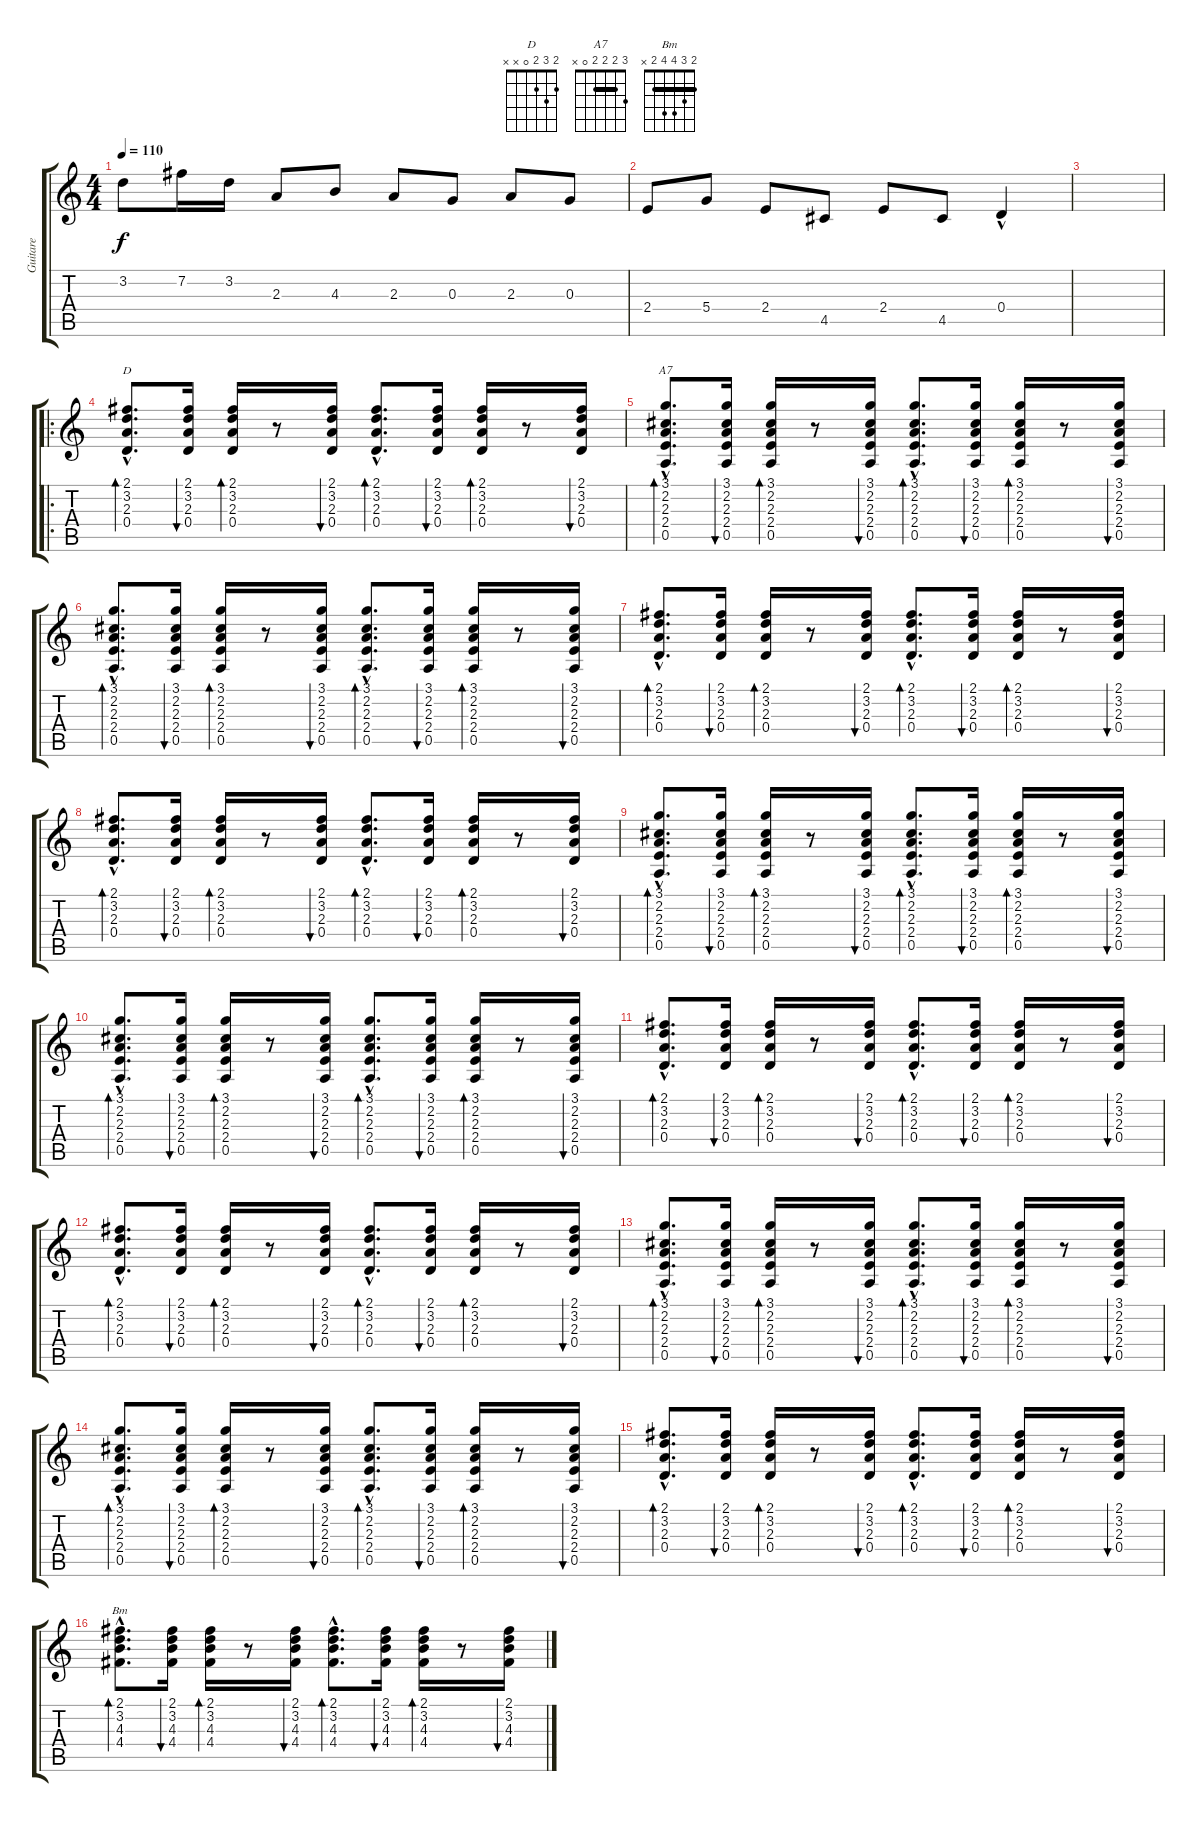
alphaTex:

\track ("Guitare" "Guitare") {instrument acousticguitarnylon}
\staff {score tabs}
\tuning (E4 B3 G3 D3 A2 E2) {hide}
\chord ("D" 2 3 2 0 x x)
\chord ("A7" 3 2 2 2 0 x) {barre 2}
\chord ("Bm" 2 3 4 4 2 x) {barre 2}
\ts (4 4)
\tempo 110
\clef g2
\ks c
3.2.8{dy f instrument acousticguitarnylon} 7.2.16 3.2.16 2.3.8 4.3.8 2.3.8 0.3.8 2.3.8 0.3.8 |
2.4.8 5.4.8 2.4.8 4.5.8 2.4.8 4.5.8 0.4{hac}.4 |
|
\ro
(2.1{hac} 3.2{hac} 2.3{hac} 0.4{hac}).8{d bd 120 ch "D"} (2.1 3.2 2.3 0.4).16{bu 30} (2.1 3.2 2.3 0.4).16{bd 120} r.8 (2.1 3.2 2.3 0.4).16{bu 120} (2.1{hac} 3.2{hac} 2.3{hac} 0.4{hac}).8{d bd 120} (2.1 3.2 2.3 0.4).16{bu 120} (2.1 3.2 2.3 0.4).16{bd 120} r.8 (2.1 3.2 2.3 0.4).16{bu 30} |
(3.1{hac} 2.2{hac} 2.3{hac} 2.4{hac} 0.5{hac}).8{d bd 120 ch "A7"} (3.1 2.2 2.3 2.4 0.5).16{bu 30} (3.1 2.2 2.3 2.4 0.5).16{bd 120} r.8 (3.1 2.2 2.3 2.4 0.5).16{bu 120} (3.1{hac} 2.2{hac} 2.3{hac} 2.4{hac} 0.5{hac}).8{d bd 120} (3.1 2.2 2.3 2.4 0.5).16{bu 120} (3.1 2.2 2.3 2.4 0.5).16{bd 120} r.8 (3.1 2.2 2.3 2.4 0.5).16{bu 30} |
(3.1{hac} 2.2{hac} 2.3{hac} 2.4{hac} 0.5{hac}).8{d bd 120} (3.1 2.2 2.3 2.4 0.5).16{bu 30} (3.1 2.2 2.3 2.4 0.5).16{bd 120} r.8 (3.1 2.2 2.3 2.4 0.5).16{bu 120} (3.1{hac} 2.2{hac} 2.3{hac} 2.4{hac} 0.5{hac}).8{d bd 120} (3.1 2.2 2.3 2.4 0.5).16{bu 120} (3.1 2.2 2.3 2.4 0.5).16{bd 120} r.8 (3.1 2.2 2.3 2.4 0.5).16{bu 30} |
(2.1{hac} 3.2{hac} 2.3{hac} 0.4{hac}).8{d bd 120} (2.1 3.2 2.3 0.4).16{bu 30} (2.1 3.2 2.3 0.4).16{bd 120} r.8 (2.1 3.2 2.3 0.4).16{bu 120} (2.1{hac} 3.2{hac} 2.3{hac} 0.4{hac}).8{d bd 120} (2.1 3.2 2.3 0.4).16{bu 120} (2.1 3.2 2.3 0.4).16{bd 120} r.8 (2.1 3.2 2.3 0.4).16{bu 30} |
(2.1{hac} 3.2{hac} 2.3{hac} 0.4{hac}).8{d bd 120} (2.1 3.2 2.3 0.4).16{bu 30} (2.1 3.2 2.3 0.4).16{bd 120} r.8 (2.1 3.2 2.3 0.4).16{bu 120} (2.1{hac} 3.2{hac} 2.3{hac} 0.4{hac}).8{d bd 120} (2.1 3.2 2.3 0.4).16{bu 120} (2.1 3.2 2.3 0.4).16{bd 120} r.8 (2.1 3.2 2.3 0.4).16{bu 30} |
(3.1{hac} 2.2{hac} 2.3{hac} 2.4{hac} 0.5{hac}).8{d bd 120} (3.1 2.2 2.3 2.4 0.5).16{bu 30} (3.1 2.2 2.3 2.4 0.5).16{bd 120} r.8 (3.1 2.2 2.3 2.4 0.5).16{bu 120} (3.1{hac} 2.2{hac} 2.3{hac} 2.4{hac} 0.5{hac}).8{d bd 120} (3.1 2.2 2.3 2.4 0.5).16{bu 120} (3.1 2.2 2.3 2.4 0.5).16{bd 120} r.8 (3.1 2.2 2.3 2.4 0.5).16{bu 30} |
(3.1{hac} 2.2{hac} 2.3{hac} 2.4{hac} 0.5{hac}).8{d bd 120} (3.1 2.2 2.3 2.4 0.5).16{bu 30} (3.1 2.2 2.3 2.4 0.5).16{bd 120} r.8 (3.1 2.2 2.3 2.4 0.5).16{bu 120} (3.1{hac} 2.2{hac} 2.3{hac} 2.4{hac} 0.5{hac}).8{d bd 120} (3.1 2.2 2.3 2.4 0.5).16{bu 120} (3.1 2.2 2.3 2.4 0.5).16{bd 120} r.8 (3.1 2.2 2.3 2.4 0.5).16{bu 30} |
(2.1{hac} 3.2{hac} 2.3{hac} 0.4{hac}).8{d bd 120} (2.1 3.2 2.3 0.4).16{bu 30} (2.1 3.2 2.3 0.4).16{bd 120} r.8 (2.1 3.2 2.3 0.4).16{bu 120} (2.1{hac} 3.2{hac} 2.3{hac} 0.4{hac}).8{d bd 120} (2.1 3.2 2.3 0.4).16{bu 120} (2.1 3.2 2.3 0.4).16{bd 120} r.8 (2.1 3.2 2.3 0.4).16{bu 30} |
(2.1{hac} 3.2{hac} 2.3{hac} 0.4{hac}).8{d bd 120} (2.1 3.2 2.3 0.4).16{bu 30} (2.1 3.2 2.3 0.4).16{bd 120} r.8 (2.1 3.2 2.3 0.4).16{bu 120} (2.1{hac} 3.2{hac} 2.3{hac} 0.4{hac}).8{d bd 120} (2.1 3.2 2.3 0.4).16{bu 120} (2.1 3.2 2.3 0.4).16{bd 120} r.8 (2.1 3.2 2.3 0.4).16{bu 30} |
(3.1{hac} 2.2{hac} 2.3{hac} 2.4{hac} 0.5{hac}).8{d bd 120} (3.1 2.2 2.3 2.4 0.5).16{bu 30} (3.1 2.2 2.3 2.4 0.5).16{bd 120} r.8 (3.1 2.2 2.3 2.4 0.5).16{bu 120} (3.1{hac} 2.2{hac} 2.3{hac} 2.4{hac} 0.5{hac}).8{d bd 120} (3.1 2.2 2.3 2.4 0.5).16{bu 120} (3.1 2.2 2.3 2.4 0.5).16{bd 120} r.8 (3.1 2.2 2.3 2.4 0.5).16{bu 30} |
(3.1{hac} 2.2{hac} 2.3{hac} 2.4{hac} 0.5{hac}).8{d bd 120} (3.1 2.2 2.3 2.4 0.5).16{bu 30} (3.1 2.2 2.3 2.4 0.5).16{bd 120} r.8 (3.1 2.2 2.3 2.4 0.5).16{bu 120} (3.1{hac} 2.2{hac} 2.3{hac} 2.4{hac} 0.5{hac}).8{d bd 120} (3.1 2.2 2.3 2.4 0.5).16{bu 120} (3.1 2.2 2.3 2.4 0.5).16{bd 120} r.8 (3.1 2.2 2.3 2.4 0.5).16{bu 30} |
(2.1{hac} 3.2{hac} 2.3{hac} 0.4{hac}).8{d bd 120} (2.1 3.2 2.3 0.4).16{bu 30} (2.1 3.2 2.3 0.4).16{bd 120} r.8 (2.1 3.2 2.3 0.4).16{bu 120} (2.1{hac} 3.2{hac} 2.3{hac} 0.4{hac}).8{d bd 120} (2.1 3.2 2.3 0.4).16{bu 120} (2.1 3.2 2.3 0.4).16{bd 120} r.8 (2.1 3.2 2.3 0.4).16{bu 30} |
(2.1{hac} 3.2{hac} 4.3{hac} 4.4{hac}).8{d bd 120 ch "Bm"} (2.1 3.2 4.3 4.4).16{bu 30} (2.1 3.2 4.3 4.4).16{bd 120} r.8 (2.1 3.2 4.3 4.4).16{bu 120} (2.1{hac} 3.2{hac} 4.3{hac} 4.4{hac}).8{d bd 120} (2.1 3.2 4.3 4.4).16{bu 120} (2.1 3.2 4.3 4.4).16{bd 120} r.8 (2.1 3.2 4.3 4.4).16{bu 30}
